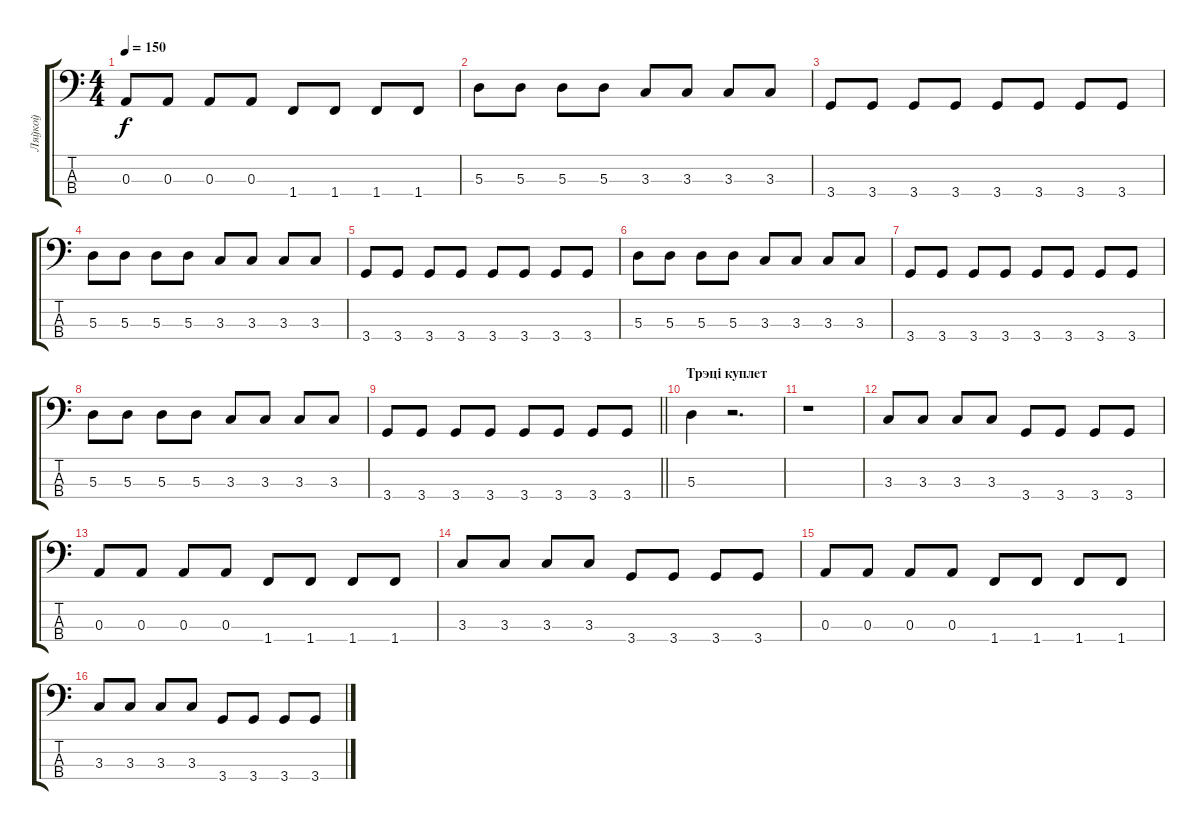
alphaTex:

\track ("Ляўкоў" "Ляўкоў") {instrument electricbassfinger}
\staff {score tabs}
\tuning (G2 D2 A1 E1) {hide}
\ts (4 4)
\tempo 150
\clef f4
\ks c
0.3.8{dy f} 0.3.8 0.3.8 0.3.8 1.4.8 1.4.8 1.4.8 1.4.8 |
5.3.8 5.3.8 5.3.8 5.3.8 3.3.8 3.3.8 3.3.8 3.3.8 |
3.4.8 3.4.8 3.4.8 3.4.8 3.4.8 3.4.8 3.4.8 3.4.8 |
5.3.8 5.3.8 5.3.8 5.3.8 3.3.8 3.3.8 3.3.8 3.3.8 |
3.4.8 3.4.8 3.4.8 3.4.8 3.4.8 3.4.8 3.4.8 3.4.8 |
5.3.8 5.3.8 5.3.8 5.3.8 3.3.8 3.3.8 3.3.8 3.3.8 |
3.4.8 3.4.8 3.4.8 3.4.8 3.4.8 3.4.8 3.4.8 3.4.8 |
5.3.8 5.3.8 5.3.8 5.3.8 3.3.8 3.3.8 3.3.8 3.3.8 |
\barLineRight lightlight
3.4.8 3.4.8 3.4.8 3.4.8 3.4.8 3.4.8 3.4.8 3.4.8 |
\section ("" "Трэці куплет")
5.3.4 r.2{d} |
r.1 |
3.3.8 3.3.8 3.3.8 3.3.8 3.4.8 3.4.8 3.4.8 3.4.8 |
0.3.8 0.3.8 0.3.8 0.3.8 1.4.8 1.4.8 1.4.8 1.4.8 |
3.3.8 3.3.8 3.3.8 3.3.8 3.4.8 3.4.8 3.4.8 3.4.8 |
0.3.8 0.3.8 0.3.8 0.3.8 1.4.8 1.4.8 1.4.8 1.4.8 |
3.3.8 3.3.8 3.3.8 3.3.8 3.4.8 3.4.8 3.4.8 3.4.8
